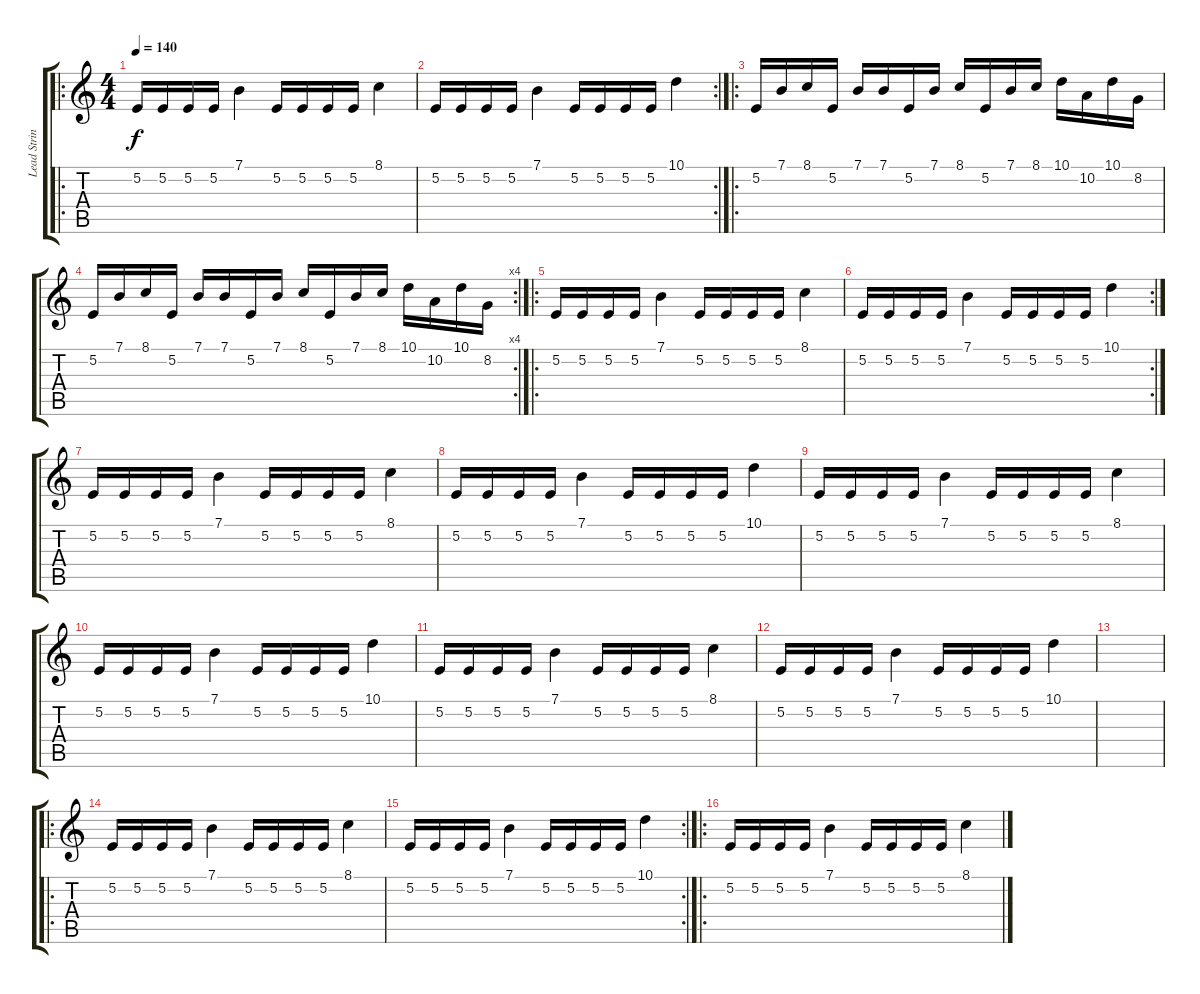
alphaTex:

\track ("Lead String Ensemble" "Lead Strin") {instrument stringensemble1}
\staff {score tabs}
\tuning (E4 B3 G3 D3 A2 E2) {hide}
\ro
\ts (4 4)
\tempo 140
\clef g2
\ks c
5.2.16{dy f} 5.2.16 5.2.16 5.2.16 7.1.4 5.2.16 5.2.16 5.2.16 5.2.16 8.1.4 |
\rc 2
5.2.16 5.2.16 5.2.16 5.2.16 7.1.4 5.2.16 5.2.16 5.2.16 5.2.16 10.1.4 |
\ro
5.2.16 7.1.16 8.1.16 5.2.16 7.1.16 7.1.16 5.2.16 7.1.16 8.1.16 5.2.16 7.1.16 8.1.16 10.1.16 10.2.16 10.1.16 8.2.16 |
\rc 4
5.2.16 7.1.16 8.1.16 5.2.16 7.1.16 7.1.16 5.2.16 7.1.16 8.1.16 5.2.16 7.1.16 8.1.16 10.1.16 10.2.16 10.1.16 8.2.16 |
\ro
5.2.16 5.2.16 5.2.16 5.2.16 7.1.4 5.2.16 5.2.16 5.2.16 5.2.16 8.1.4 |
\rc 2
5.2.16 5.2.16 5.2.16 5.2.16 7.1.4 5.2.16 5.2.16 5.2.16 5.2.16 10.1.4 |
5.2.16 5.2.16 5.2.16 5.2.16 7.1.4 5.2.16 5.2.16 5.2.16 5.2.16 8.1.4 |
5.2.16 5.2.16 5.2.16 5.2.16 7.1.4 5.2.16 5.2.16 5.2.16 5.2.16 10.1.4 |
5.2.16 5.2.16 5.2.16 5.2.16 7.1.4 5.2.16 5.2.16 5.2.16 5.2.16 8.1.4 |
5.2.16 5.2.16 5.2.16 5.2.16 7.1.4 5.2.16 5.2.16 5.2.16 5.2.16 10.1.4 |
5.2.16 5.2.16 5.2.16 5.2.16 7.1.4 5.2.16 5.2.16 5.2.16 5.2.16 8.1.4 |
5.2.16 5.2.16 5.2.16 5.2.16 7.1.4 5.2.16 5.2.16 5.2.16 5.2.16 10.1.4 |
|
\ro
5.2.16 5.2.16 5.2.16 5.2.16 7.1.4 5.2.16 5.2.16 5.2.16 5.2.16 8.1.4 |
\rc 2
5.2.16 5.2.16 5.2.16 5.2.16 7.1.4 5.2.16 5.2.16 5.2.16 5.2.16 10.1.4 |
\ro
5.2.16 5.2.16 5.2.16 5.2.16 7.1.4 5.2.16 5.2.16 5.2.16 5.2.16 8.1.4
